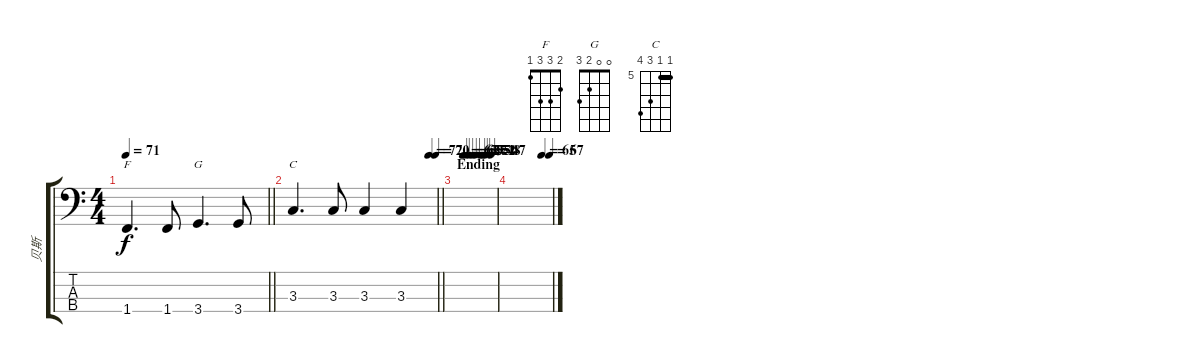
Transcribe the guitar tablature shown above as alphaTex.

\track ("贝斯" "贝斯") {instrument electricbassfinger}
\staff {score tabs}
\tuning (G2 D2 A1 E1) {hide}
\chord ("F" 2 3 3 1)
\chord ("G" 0 0 2 3)
\chord ("C" 5 5 7 8) {firstfret 5 barre 5}
\ts (4 4)
\tempo 71
\clef f4
\barLineRight lightlight
\ks c
1.4.4{d ch "F" dy f} 1.4.8 3.4.4{d ch "G"} 3.4.8 |
\tempo (72 0.9479166666666666)
\tempo (70 0.9947916666666666)
\barLineRight lightlight
3.3.4{d ch "C"} 3.3.8 3.3.4 3.3.4 |
\section ("" "Ending")
\tempo (64 0.19791666666666666)
\tempo (62 0.2604166666666667)
\tempo (59 0.34375)
\tempo (57 0.4270833333333333)
\tempo (55 0.5104166666666666)
\tempo (52 0.6354166666666666)
\tempo (50 0.6979166666666666)
\tempo (48 0.7604166666666666)
\tempo (47 0.8854166666666666)
|
\tempo (65 0.7604166666666666)
\tempo (67 0.9479166666666666)
